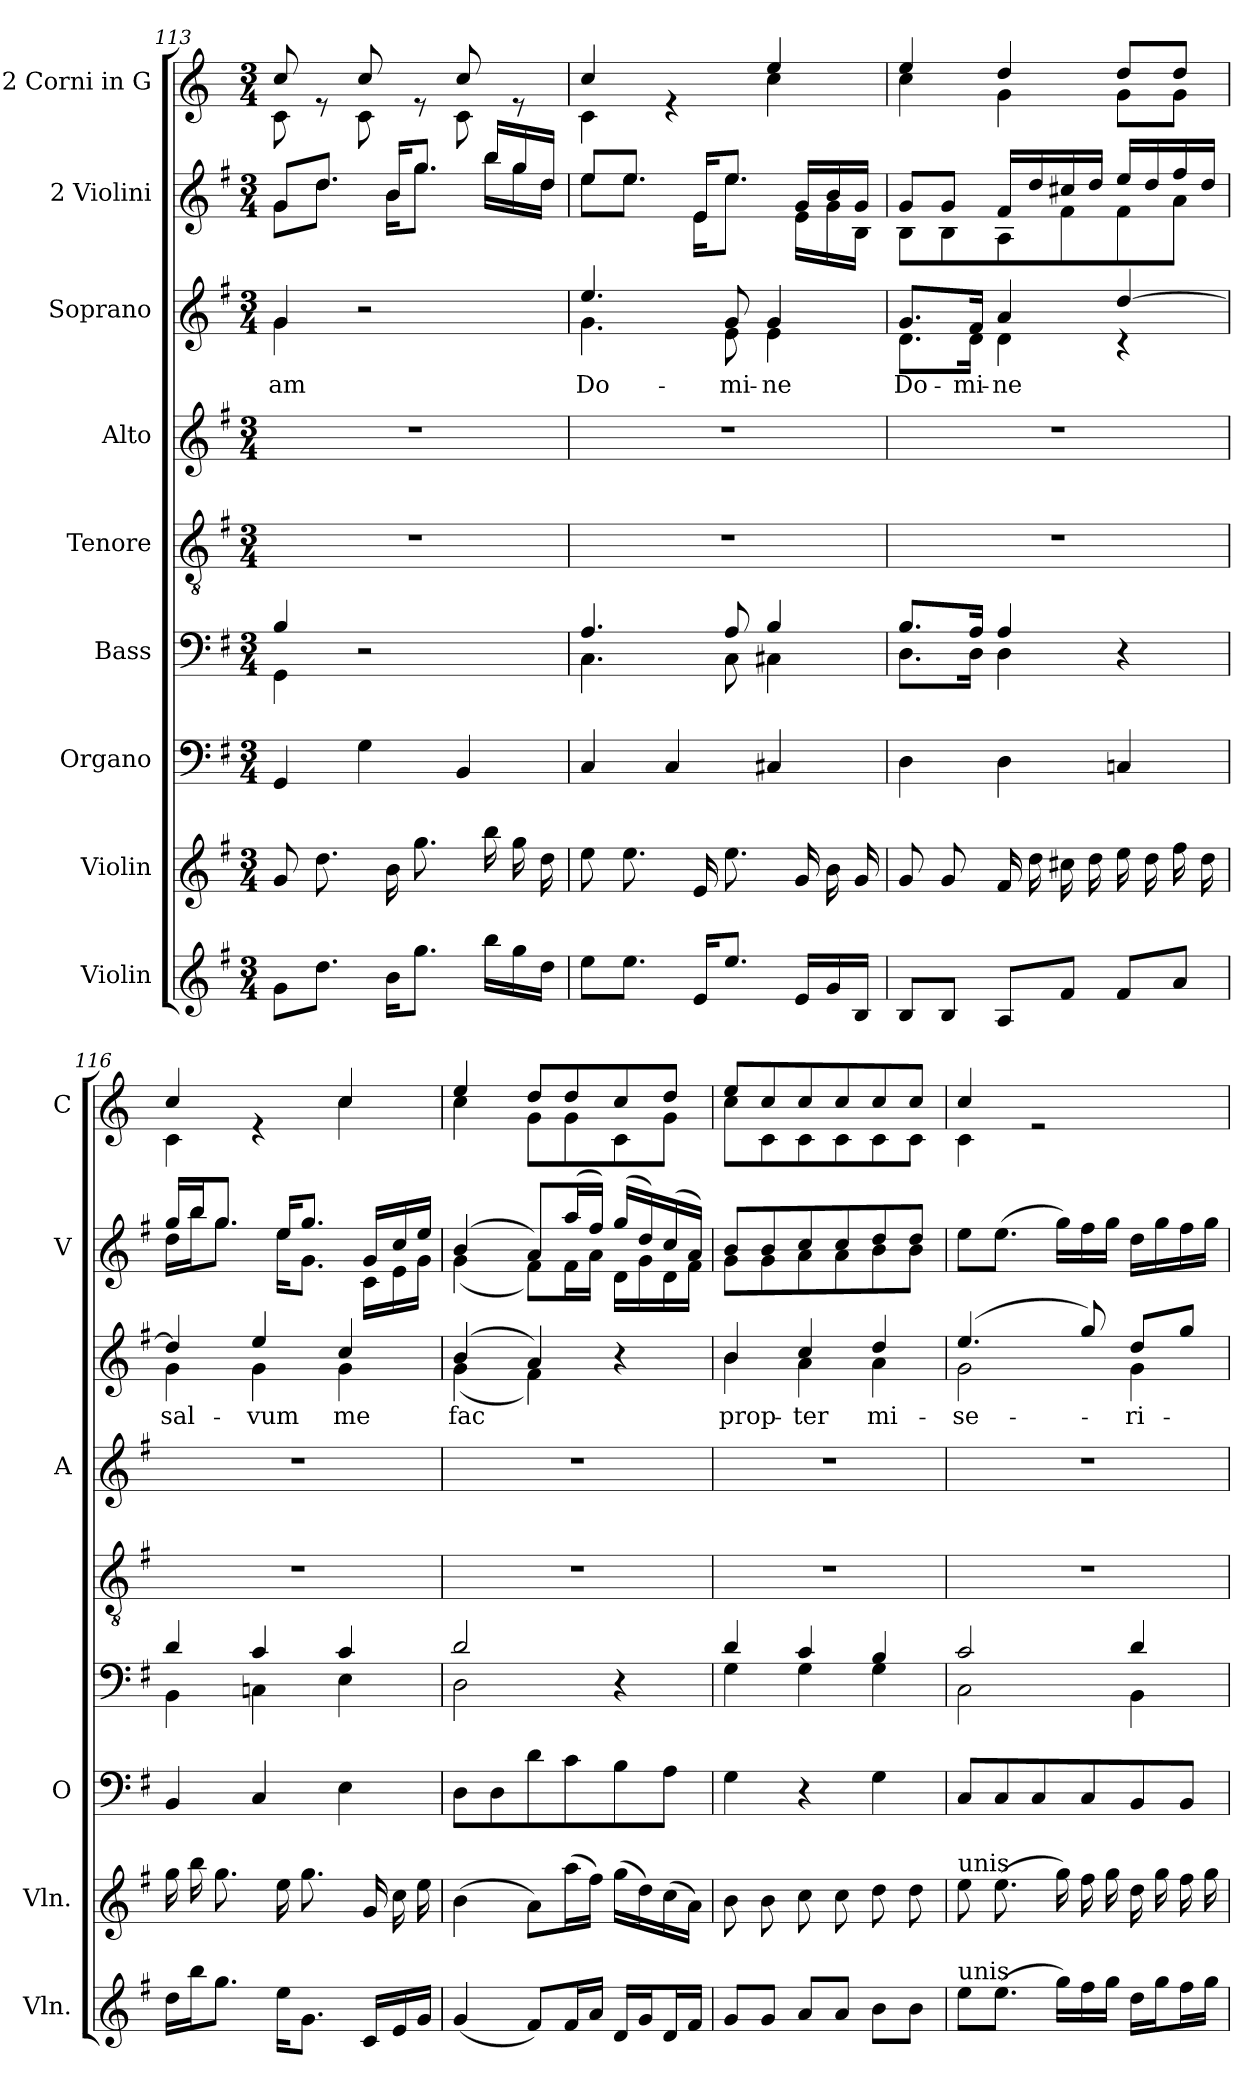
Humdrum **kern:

**kern	**kern	**kern	**kern	**kern	**kern	**kern	**text	**kern	**kern
*part9	*part8	*part7	*part6	*part5	*part4	*part3	*part3	*part2	*part1
*staff9	*staff8	*staff7	*staff6	*staff5	*staff4	*staff3	*staff3	*staff2	*staff1
*I"Violin	*I"Violin	*I"Organo	*I"Bass	*I"Tenore	*I"Alto	*I"Soprano	*	*I"2 Violini	*I"2 Corni in G
*I'Vln.	*I'Vln.	*I'O	*	*	*I'A	*	*	*I'V	*I'C
*clefG2	*clefG2	*clefF4	*clefF4	*clefGv2	*clefG2	*clefG2	*	*clefG2	*clefG2
*	*	*	*	*	*	*	*	*	*ITrd3c5
*k[f#]	*k[f#]	*k[f#]	*k[f#]	*k[f#]	*k[f#]	*k[f#]	*	*k[f#]	*k[f#]
*M3/4	*M3/4	*M3/4	*M3/4	*M3/4	*M3/4	*M3/4	*	*M3/4	*M3/4
=113	=113	=113	=113	=113	=113	=113	=113	=113	=113
*	*	*	*^	*	*	*^	*	*	*
!	!	!	!	!	!	!	!	!	!LO:LY:b	!	!
*	*	*	*	*	*	*	*	*	*	*^	*^
8g\L	8g/	4GG/	4B/	4GG\	2.r	2.r	4g/	4g\	-am	8g/L	8g\L	8g/	8G\
8.dd\J	8.dd\	.	.	.	.	.	.	.	.	8.dd/J	8.dd\J	8re	8ryy
.	.	4G\	2r	2ryy	.	.	2r	2ryy	.	.	.	8g/	8G\
16b\KL	16b\	.	.	.	.	.	.	.	.	16b/KL	16b\KL	.	.
8.gg\J	8.gg\	.	.	.	.	.	.	.	.	8.gg/J	8.gg\J	8re	8ryy
.	.	4BB/	.	.	.	.	.	.	.	.	.	8g/	8G\
16bb\LL	16bb\	.	.	.	.	.	.	.	.	16bb/LL	16bb\LL	.	.
16gg\	16gg\	.	.	.	.	.	.	.	.	16gg/	16gg\	8re	8ryy
16dd\JJ	16dd\	.	.	.	.	.	.	.	.	16dd/JJ	16dd\JJ	.	.
!!LO:PB:g=z	!!
=114	=114	=114	=114	=114	=114	=114	=114	=114	=114	=114	=114	=114	=114
!	!	!	!	!	!	!	!	!	!LO:LY:b	!	!	!	!
8ee\L	8ee\	4C/	4.A/	4.C\	2.r	2.r	4.ee/	4.g\	Do-	8ee/L	8ee\L	4g/	4G\
8.ee\J	8.ee\	.	.	.	.	.	.	.	.	8.ee/J	8.ee\J	.	.
.	.	4C/	.	.	.	.	.	.	.	.	.	4re	4ryy
16e/KL	16e/	.	.	.	.	.	.	.	.	16e/KL	16e\KL	.	.
!	!	!	!	!	!	!	!	!	!LO:LY:b	!	!	!	!
8.ee/J	8.ee\	.	8A/	8C\	.	.	8g/	8e\	-mi-	8.ee/J	8.ee\J	.	.
!	!	!	!	!	!	!	!	!	!LO:LY:b	!	!	!	!
.	.	4C#X/	4B/	4C#X\	.	.	4g/	4e\	-ne	.	.	4b/	4g\
16e/LL	16g/	.	.	.	.	.	.	.	.	16g/LL	16e\LL	.	.
16g/	16b\	.	.	.	.	.	.	.	.	16b/	16g\	.	.
16B/JJ	16g/	.	.	.	.	.	.	.	.	16g/JJ	16B\JJ	.	.
=115	=115	=115	=115	=115	=115	=115	=115	=115	=115	=115	=115	=115	=115
!	!	!	!	!	!	!	!	!	!LO:LY:b	!	!	!	!
8B/L	8g/	4D\	8.B/L	8.D\L	2.r	2.r	8.g/L	8.d\L	Do-	8g/L	8B\L	4b/	4g\
8B/J	8g/	.	.	.	.	.	.	.	.	8g/J	8B\	.	.
!	!	!	!	!	!	!	!	!	!LO:LY:b	!	!	!	!
.	.	.	16A/Jk	16D\Jk	.	.	16f#/Jk	16d\Jk	-mi-	.	.	.	.
!	!	!	!	!	!	!	!	!	!LO:LY:b	!	!	!	!
8A/L	16f#/	4D\	4A/	4D\	.	.	4a/	4d\	-ne	16f#/LL	8A\	4a/	4d\
.	16dd\	.	.	.	.	.	.	.	.	16dd/	.	.	.
8f#/J	16cc#X\	.	.	.	.	.	.	.	.	16cc#X/	8f#\	.	.
.	16dd\	.	.	.	.	.	.	.	.	16dd/JJ	.	.	.
8f#/L	16ee\	4Cn/	4r	4ryy	.	.	[4dd/	4r	.	16ee/LL	8f#\	8a/L	8d\L
.	16dd\	.	.	.	.	.	.	.	.	16dd/	.	.	.
8a/J	16ff#\	.	.	.	.	.	.	.	.	16ff#/	8a\J	8a/J	8d\J
.	16dd\	.	.	.	.	.	.	.	.	16dd/JJ	.	.	.
=116	=116	=116	=116	=116	=116	=116	=116	=116	=116	=116	=116	=116	=116
!	!	!	!	!	!	!	!	!	!LO:LY:b	!	!	!	!
16dd\LL	16gg\	4BB/	4d/	4BB\	2.r	2.r	4dd/]	4g\	sal-	16gg/LL	16dd\LL	4g/	4G\
16bb\J	16bb\	.	.	.	.	.	.	.	.	16bb/J	16bb\J	.	.
8.gg\J	8.gg\	.	.	.	.	.	.	.	.	8.gg/J	8.gg\J	.	.
!	!	!	!	!	!	!	!	!	!LO:LY:b	!	!	!	!
.	.	4C/	4c/	4Cn\	.	.	4ee/	4g\	-vum	.	.	4re	4ryy
16ee\KL	16ee\	.	.	.	.	.	.	.	.	16ee/KL	16ee\KL	.	.
8.g\J	8.gg\	.	.	.	.	.	.	.	.	8.gg/J	8.g\J	.	.
!	!	!	!	!	!	!	!	!	!LO:LY:b	!	!	!	!
.	.	4E\	4c/	4E\	.	.	4cc/	4g\	me	.	.	4g/	4g\
16c/LL	16g/	.	.	.	.	.	.	.	.	16g/LL	16c\LL	.	.
16e/	16cc\	.	.	.	.	.	.	.	.	16cc/	16e\	.	.
16g/JJ	16ee\	.	.	.	.	.	.	.	.	16ee/JJ	16g\JJ	.	.
=117	=117	=117	=117	=117	=117	=117	=117	=117	=117	=117	=117	=117	=117
!	!	!	!	!	!	!	!	!	!LO:LY:b	!	!	!	!
(4g/	(4b\	8D\L	2d/	2D\	2.r	2.r	(4b/	(4g\	fac	(4b/	(4g\	4b/	4g\
.	.	8D\	.	.	.	.	.	.	.	.	.	.	.
8f#/L)	8a/L)	8d\	.	.	.	.	4a/)	4f#\)	.	8a/L)	8f#\L)	8a/L	8d\L
16f#/L	(16aa\L	8c\	.	.	.	.	.	.	.	(16aa/L	16f#\L	8a/	8d\
16a/JJ	16ff#\JJ)	.	.	.	.	.	.	.	.	16ff#/JJ)	16a\JJ	.	.
16d/LL	(16gg\LL	8B\	4r	4ryy	.	.	4r	4ryy	.	(16gg/LL	16d\LL	8g/	8G\
16g/J	16dd\)	.	.	.	.	.	.	.	.	16dd/)	16g\	.	.
16d/L	(16cc\	8A\J	.	.	.	.	.	.	.	(16cc/	16d\	8a/J	8d\J
16f#/JJ	16a/JJ)	.	.	.	.	.	.	.	.	16a/JJ)	16f#\JJ	.	.
=118	=118	=118	=118	=118	=118	=118	=118	=118	=118	=118	=118	=118	=118
!	!	!	!	!	!	!	!	!	!LO:LY:b	!	!	!	!
8g/L	8b\	4G\	4d/	4G\	2.r	2.r	4b/	4b\	prop-	8b/L	8g\L	8b/L	8g\L
8g/J	8b\	.	.	.	.	.	.	.	.	8b/	8g\	8g/	8G\
!	!	!	!	!	!	!	!	!	!LO:LY:b	!	!	!	!
8a/L	8cc\	4r	4c/	4G\	.	.	4cc/	4a\	-ter	8cc/	8a\	8g/	8G\
8a/J	8cc\	.	.	.	.	.	.	.	.	8cc/	8a\	8g/	8G\
!	!	!	!	!	!	!	!	!	!LO:LY:b	!	!	!	!
8b\L	8dd\	4G\	4B/	4G\	.	.	4dd/	4a\	mi-	8dd/	8b\	8g/	8G\
8b\J	8dd\	.	.	.	.	.	.	.	.	8dd/J	8b\J	8g/J	8G\J
!!LO:LB:g=z	!!
=119	=119	=119	=119	=119	=119	=119	=119	=119	=119	=119	=119	=119	=119
!	!	!	!	!	!	!	!	!	!	!LO:TX:a:t=unis	!	!	!
!	!LO:TX:a:t=unis	!	!	!	!	!	!	!	!	!	!	!	!
!LO:TX:a:t=unis	!	!	!	!	!	!	!	!	!	!	!	!	!
!	!	!	!	!	!	!	!	!	!LO:LY:b	!	!	!	!
*	*	*	*	*	*	*	*	*	*	*v	*v	*	*
8ee\L	8ee\	8C/L	2c/	2C\	2.r	2.r	(4.ee/	2g\	-se-	8ee\L	4g/	4G\
(8.ee\J	(8.ee\	8C/	.	.	.	.	.	.	.	(8.ee\J	.	.
.	.	8C/	.	.	.	.	.	.	.	.	2re	2ryy
16gg\LL)	16gg\)	.	.	.	.	.	.	.	.	16gg\LL)	.	.
16ff#\	16ff#\	8C/	.	.	.	.	8gg/)	.	.	16ff#\	.	.
16gg\JJ	16gg\	.	.	.	.	.	.	.	.	16gg\JJ	.	.
!	!	!	!	!	!	!	!	!	!LO:LY:b	!	!	!
16dd\LL	16dd\	8BB/	4d/	4BB\	.	.	8dd/L	4g\	-ri-	16dd\LL	.	.
16gg\J	16gg\	.	.	.	.	.	.	.	.	16gg\	.	.
16ff#\L	16ff#\	8BB/J	.	.	.	.	8gg/J	.	.	16ff#\	.	.
16gg\JJ	16gg\	.	.	.	.	.	.	.	.	16gg\JJ	.	.
*	*	*	*v	*v	*	*	*v	*v	*	*	*v	*v
=	=	=	=	=	=	=	=	=	=
*-	*-	*-	*-	*-	*-	*-	*-	*-	*-
